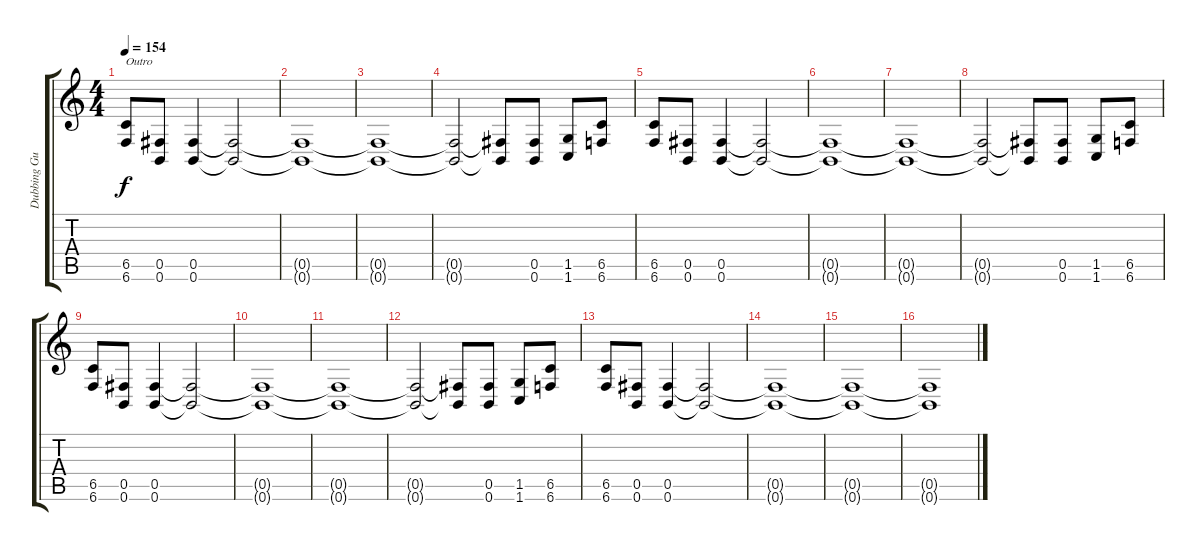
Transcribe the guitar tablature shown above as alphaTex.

\track ("Dubbing Guitar 1" "Dubbing Gu") {instrument distortionguitar}
\staff {score tabs}
\tuning (Db4 Ab3 E3 B2 Gb2 B1) {hide}
\ts (4 4)
\tempo 154
\clef g2
\ks c
(6.5 6.6).8{txt "Outro" dy f} (0.5 0.6).8 (0.5 0.6).4 (0.5{t} 0.6{t}).2 |
(0.5{t} 0.6{t}).1 |
(0.5{t} 0.6{t}).1 |
(0.5{t} 0.6{t}).2 (0.5{t} 0.6{t}).8 (0.5 0.6).8 (1.5 1.6).8 (6.5 6.6).8 |
(6.5 6.6).8 (0.5 0.6).8 (0.5 0.6).4 (0.5{t} 0.6{t}).2 |
(0.5{t} 0.6{t}).1 |
(0.5{t} 0.6{t}).1 |
(0.5{t} 0.6{t}).2 (0.5{t} 0.6{t}).8 (0.5 0.6).8 (1.5 1.6).8 (6.5 6.6).8 |
(6.5 6.6).8 (0.5 0.6).8 (0.5 0.6).4 (0.5{t} 0.6{t}).2 |
(0.5{t} 0.6{t}).1 |
(0.5{t} 0.6{t}).1 |
(0.5{t} 0.6{t}).2 (0.5{t} 0.6{t}).8 (0.5 0.6).8 (1.5 1.6).8 (6.5 6.6).8 |
(6.5 6.6).8 (0.5 0.6).8 (0.5 0.6).4 (0.5{t} 0.6{t}).2 |
(0.5{t} 0.6{t}).1 |
(0.5{t} 0.6{t}).1 |
(0.5{t} 0.6{t}).1
